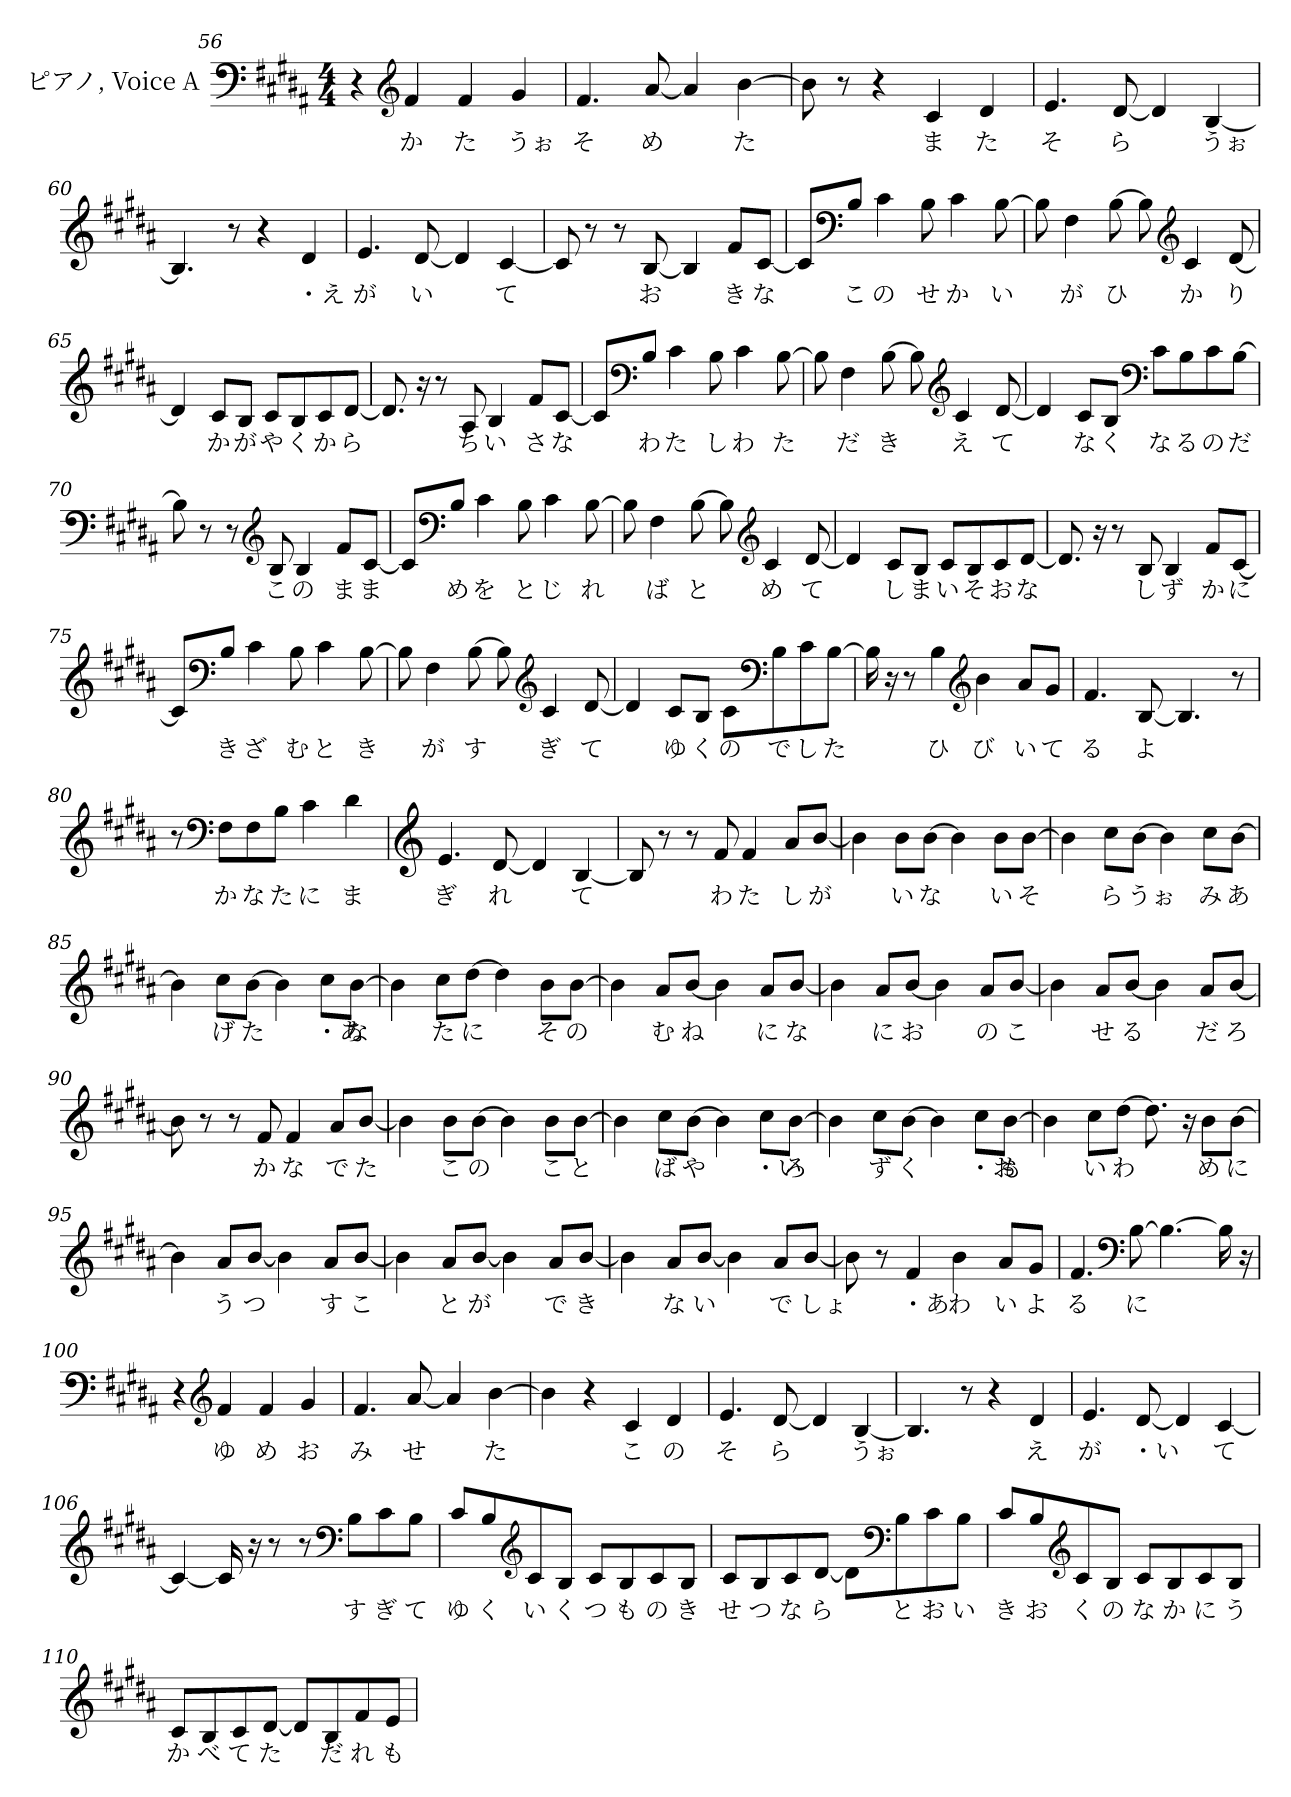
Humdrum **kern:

**kern	**text
*part1	*part1
*staff1	*staff1
*I"ピアノ, Voice A	*
*clefF4	*
*k[f#c#g#d#a#]	*
*M4/4	*
=56	=56
4r	.
*clefG2	*
!	!LO:LY:b
4f#/	か
!	!LO:LY:b
4f#/	た
!	!LO:LY:b
4g#/	うぉ
=57	=57
!	!LO:LY:b
4.f#/	そ
!	!LO:LY:b
[8a#/	め
4a#/]	.
!	!LO:LY:b
[4b\	た
=58	=58
8b\]	.
8r	.
4r	.
!	!LO:LY:b
4c#/	ま
!	!LO:LY:b
4d#/	た
=59	=59
!	!LO:LY:b
4.e/	そ
!	!LO:LY:b
[8d#/	ら
4d#/]	.
!	!LO:LY:b
[4B/	うぉ
=60	=60
4.B/]	.
8r	.
4r	.
!	!LO:LY:b
4d#/	・え
!!LO:LB:g=z
=61	=61
!	!LO:LY:b
4.e/	が
!	!LO:LY:b
[8d#/	い
4d#/]	.
!	!LO:LY:b
[4c#/	て
=62	=62
8c#/]	.
8r	.
8r	.
!	!LO:LY:b
[8B/	お
4B/]	.
!	!LO:LY:b
8f#/L	き
!	!LO:LY:b
[8c#/J	な
=63	=63
8c#/L]	.
*clefF4	*
!	!LO:LY:b
8B/J	こ
!	!LO:LY:b
4c#\	の
!	!LO:LY:b
8B\	せ
!	!LO:LY:b
4c#\	か
!	!LO:LY:b
[8B\	い
=64	=64
8B\]	.
!	!LO:LY:b
4F#\	が
!	!LO:LY:b
[8B\	ひ
8B\]	.
*clefG2	*
!	!LO:LY:b
4c#/	か
!	!LO:LY:b
[8d#/	り
=65	=65
4d#/]	.
!	!LO:LY:b
8c#/L	か
!	!LO:LY:b
8B/J	が
!	!LO:LY:b
8c#/L	や
!	!LO:LY:b
8B/	く
!	!LO:LY:b
8c#/	か
!	!LO:LY:b
[8d#/J	ら
!!LO:PB:g=z
=66	=66
8.d#/]	.
16r	.
8r	.
!	!LO:LY:b
8A#/	ち
!	!LO:LY:b
4B/	い
!	!LO:LY:b
8f#/L	さ
!	!LO:LY:b
[8c#/J	な
=67	=67
8c#/L]	.
*clefF4	*
!	!LO:LY:b
8B/J	わ
!	!LO:LY:b
4c#\	た
!	!LO:LY:b
8B\	し
!	!LO:LY:b
4c#\	わ
!	!LO:LY:b
[8B\	た
=68	=68
8B\]	.
!	!LO:LY:b
4F#\	だ
!	!LO:LY:b
[8B\	き
8B\]	.
*clefG2	*
!	!LO:LY:b
4c#/	え
!	!LO:LY:b
[8d#/	て
=69	=69
4d#/]	.
!	!LO:LY:b
8c#/L	な
!	!LO:LY:b
8B/J	く
*clefF4	*
!	!LO:LY:b
8c#\L	な
!	!LO:LY:b
8B\	る
!	!LO:LY:b
8c#\	の
!	!LO:LY:b
[8B\J	だ
!!LO:LB:g=z
=70	=70
8B\]	.
8r	.
8r	.
*clefG2	*
!	!LO:LY:b
8B/	こ
!	!LO:LY:b
4B/	の
!	!LO:LY:b
8f#/L	ま
!	!LO:LY:b
[8c#/J	ま
=71	=71
8c#/L]	.
*clefF4	*
!	!LO:LY:b
8B/J	め
!	!LO:LY:b
4c#\	を
!	!LO:LY:b
8B\	と
!	!LO:LY:b
4c#\	じ
!	!LO:LY:b
[8B\	れ
=72	=72
8B\]	.
!	!LO:LY:b
4F#\	ば
!	!LO:LY:b
[8B\	と
8B\]	.
*clefG2	*
!	!LO:LY:b
4c#/	め
!	!LO:LY:b
[8d#/	て
=73	=73
4d#/]	.
!	!LO:LY:b
8c#/L	し
!	!LO:LY:b
8B/J	ま
!	!LO:LY:b
8c#/L	い
!	!LO:LY:b
8B/	そ
!	!LO:LY:b
8c#/	お
!	!LO:LY:b
[8d#/J	な
!!LO:LB:g=z
=74	=74
8.d#/]	.
16r	.
8r	.
!	!LO:LY:b
8B/	し
!	!LO:LY:b
4B/	ず
!	!LO:LY:b
8f#/L	か
!	!LO:LY:b
[8c#/J	に
=75	=75
8c#/L]	.
*clefF4	*
!	!LO:LY:b
8B/J	き
!	!LO:LY:b
4c#\	ざ
!	!LO:LY:b
8B\	む
!	!LO:LY:b
4c#\	と
!	!LO:LY:b
[8B\	き
=76	=76
8B\]	.
!	!LO:LY:b
4F#\	が
!	!LO:LY:b
[8B\	す
8B\]	.
*clefG2	*
!	!LO:LY:b
4c#/	ぎ
!	!LO:LY:b
[8d#/	て
=77	=77
4d#/]	.
!	!LO:LY:b
8c#/L	ゆ
!	!LO:LY:b
8B/J	く
!	!LO:LY:b
8c#\L	の
*clefF4	*
!	!LO:LY:b
8B\	で
!	!LO:LY:b
8c#\	し
!	!LO:LY:b
[8B\J	た
=78	=78
16B\]	.
16r	.
8r	.
!	!LO:LY:b
4B\	ひ
*clefG2	*
!	!LO:LY:b
4b\	び
!	!LO:LY:b
8a#/L	い
!	!LO:LY:b
8g#/J	て
!!LO:LB:g=z
=79	=79
!	!LO:LY:b
4.f#/	る
!	!LO:LY:b
[8B/	よ
4.B/]	.
8r	.
=80	=80
8r	.
*clefF4	*
!	!LO:LY:b
8F#\L	か
!	!LO:LY:b
8F#\	な
!	!LO:LY:b
8B\J	た
!	!LO:LY:b
4c#\	に
!	!LO:LY:b
4d#\	ま
=81	=81
*clefG2	*
!	!LO:LY:b
4.e/	ぎ
!	!LO:LY:b
[8d#/	れ
4d#/]	.
!	!LO:LY:b
[4B/	て
=82	=82
8B/]	.
8r	.
8r	.
!	!LO:LY:b
8f#/	わ
!	!LO:LY:b
4f#/	た
!	!LO:LY:b
8a#/L	し
!	!LO:LY:b
[8b/J	が
=83	=83
4b\]	.
!	!LO:LY:b
8b\L	い
!	!LO:LY:b
[8b\J	な
4b\]	.
!	!LO:LY:b
8b\L	い
!	!LO:LY:b
[8b\J	そ
=84	=84
4b\]	.
!	!LO:LY:b
8cc#\L	ら
!	!LO:LY:b
[8b\J	うぉ
4b\]	.
!	!LO:LY:b
8cc#\L	み
!	!LO:LY:b
[8b\J	あ
!!LO:LB:g=z
=85	=85
4b\]	.
!	!LO:LY:b
8cc#\L	げ
!	!LO:LY:b
[8b\J	た
4b\]	.
!	!LO:LY:b
8cc#\L	・あ
!	!LO:LY:b
[8b\J	な
=86	=86
4b\]	.
!	!LO:LY:b
8cc#\L	た
!	!LO:LY:b
[8dd#\J	に
4dd#\]	.
!	!LO:LY:b
8b\L	そ
!	!LO:LY:b
[8b\J	の
=87	=87
4b\]	.
!	!LO:LY:b
8a#/L	む
!	!LO:LY:b
[8b/J	ね
4b\]	.
!	!LO:LY:b
8a#/L	に
!	!LO:LY:b
[8b/J	な
=88	=88
4b\]	.
!	!LO:LY:b
8a#/L	に
!	!LO:LY:b
[8b/J	お
4b\]	.
!	!LO:LY:b
8a#/L	の
!	!LO:LY:b
[8b/J	こ
=89	=89
4b\]	.
!	!LO:LY:b
8a#/L	せ
!	!LO:LY:b
[8b/J	る
4b\]	.
!	!LO:LY:b
8a#/L	だ
!	!LO:LY:b
[8b/J	ろ
=90	=90
8b\]	.
8r	.
8r	.
!	!LO:LY:b
8f#/	か
!	!LO:LY:b
4f#/	な
!	!LO:LY:b
8a#/L	で
!	!LO:LY:b
[8b/J	た
!!LO:LB:g=z
=91	=91
4b\]	.
!	!LO:LY:b
8b\L	こ
!	!LO:LY:b
[8b\J	の
4b\]	.
!	!LO:LY:b
8b\L	こ
!	!LO:LY:b
[8b\J	と
=92	=92
4b\]	.
!	!LO:LY:b
8cc#\L	ば
!	!LO:LY:b
[8b\J	や
4b\]	.
!	!LO:LY:b
8cc#\L	・い
!	!LO:LY:b
[8b\J	ろ
=93	=93
4b\]	.
!	!LO:LY:b
8cc#\L	ず
!	!LO:LY:b
[8b\J	く
4b\]	.
!	!LO:LY:b
8cc#\L	・お
!	!LO:LY:b
[8b\J	も
=94	=94
4b\]	.
!	!LO:LY:b
8cc#\L	い
!	!LO:LY:b
[8dd#\J	わ
8.dd#\]	.
16r	.
!	!LO:LY:b
8b\L	め
!	!LO:LY:b
[8b\J	に
=95	=95
4b\]	.
!	!LO:LY:b
8a#/L	う
!	!LO:LY:b
[8b/J	つ
4b\]	.
!	!LO:LY:b
8a#/L	す
!	!LO:LY:b
[8b/J	こ
=96	=96
4b\]	.
!	!LO:LY:b
8a#/L	と
!	!LO:LY:b
[8b/J	が
4b\]	.
!	!LO:LY:b
8a#/L	で
!	!LO:LY:b
[8b/J	き
!!LO:LB:g=z
=97	=97
4b\]	.
!	!LO:LY:b
8a#/L	な
!	!LO:LY:b
[8b/J	い
4b\]	.
!	!LO:LY:b
8a#/L	で
!	!LO:LY:b
[8b/J	しょ
=98	=98
8b\]	.
8r	.
!	!LO:LY:b
4f#/	・あ
!	!LO:LY:b
4b\	わ
!	!LO:LY:b
8a#/L	い
!	!LO:LY:b
8g#/J	よ
=99	=99
!	!LO:LY:b
4.f#/	る
*clefF4	*
!	!LO:LY:b
[8B\	に
4.B\_	.
16B\]	.
16r	.
=100	=100
4r	.
*clefG2	*
!	!LO:LY:b
4f#/	ゆ
!	!LO:LY:b
4f#/	め
!	!LO:LY:b
4g#/	お
=101	=101
!	!LO:LY:b
4.f#/	み
!	!LO:LY:b
[8a#/	せ
4a#/]	.
!	!LO:LY:b
[4b\	た
=102	=102
4b\]	.
4r	.
!	!LO:LY:b
4c#/	こ
!	!LO:LY:b
4d#/	の
!!LO:LB:g=z
=103	=103
!	!LO:LY:b
4.e/	そ
!	!LO:LY:b
[8d#/	ら
4d#/]	.
!	!LO:LY:b
[4B/	うぉ
=104	=104
4.B/]	.
8r	.
4r	.
!	!LO:LY:b
4d#/	え
=105	=105
!	!LO:LY:b
4.e/	が
!	!LO:LY:b
[8d#/	・い
4d#/]	.
!	!LO:LY:b
[4c#/	て
=106	=106
4c#/_	.
16c#/]	.
16r	.
8r	.
8r	.
*clefF4	*
!	!LO:LY:b
8B\L	す
!	!LO:LY:b
8c#\	ぎ
!	!LO:LY:b
8B\J	て
=107	=107
!	!LO:LY:b
8c#/L	ゆ
!	!LO:LY:b
8B/	く
*clefG2	*
!	!LO:LY:b
8c#/	い
!	!LO:LY:b
8B/J	く
!	!LO:LY:b
8c#/L	つ
!	!LO:LY:b
8B/	も
!	!LO:LY:b
8c#/	の
!	!LO:LY:b
8B/J	き
!!LO:LB:g=z
=108	=108
!	!LO:LY:b
8c#/L	せ
!	!LO:LY:b
8B/	つ
!	!LO:LY:b
8c#/	な
!	!LO:LY:b
[8d#/J	ら
8d#\L]	.
*clefF4	*
!	!LO:LY:b
8B\	と
!	!LO:LY:b
8c#\	お
!	!LO:LY:b
8B\J	い
=109	=109
!	!LO:LY:b
8c#/L	き
!	!LO:LY:b
8B/	お
*clefG2	*
!	!LO:LY:b
8c#/	く
!	!LO:LY:b
8B/J	の
!	!LO:LY:b
8c#/L	な
!	!LO:LY:b
8B/	か
!	!LO:LY:b
8c#/	に
!	!LO:LY:b
8B/J	う
=110	=110
!	!LO:LY:b
8c#/L	か
!	!LO:LY:b
8B/	べ
!	!LO:LY:b
8c#/	て
!	!LO:LY:b
[8d#/J	た
8d#/L]	.
!	!LO:LY:b
8B/	だ
!	!LO:LY:b
8f#/	れ
!	!LO:LY:b
8e/J	も
=	=
*-	*-
